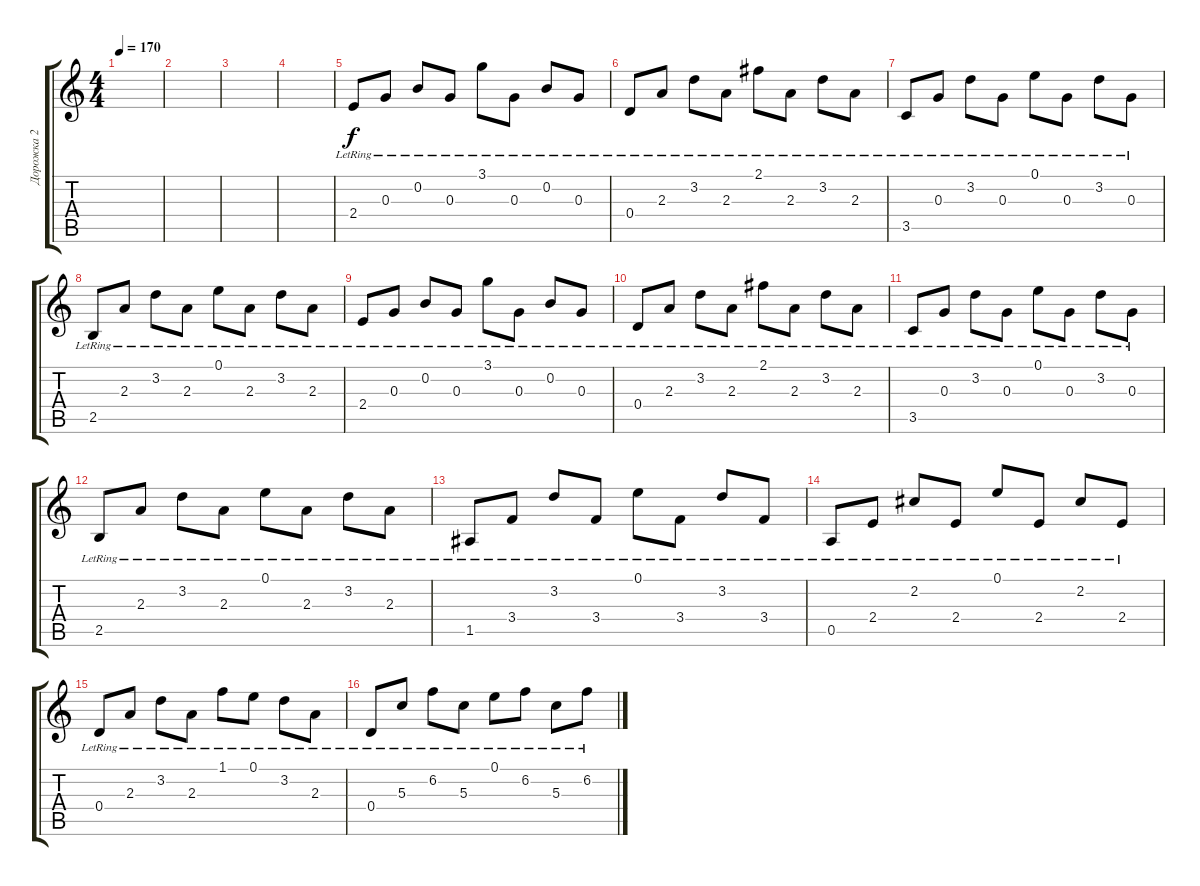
\track ("Дорожка 2" "Дорожка 2") {instrument electricguitarjazz}
\staff {score tabs}
\tuning (E4 B3 G3 D3 A2 D2) {hide}
\ts (4 4)
\tempo 170
\clef g2
\ks c
|
|
|
|
2.4{lr}.8 0.3{lr}.8 0.2{lr}.8 0.3{lr}.8 3.1{lr}.8 0.3{lr}.8 0.2{lr}.8 0.3{lr}.8 |
0.4{lr}.8 2.3{lr}.8 3.2{lr}.8 2.3{lr}.8 2.1{lr}.8 2.3{lr}.8 3.2{lr}.8 2.3{lr}.8 |
3.5{lr}.8 0.3{lr}.8 3.2{lr}.8 0.3{lr}.8 0.1{lr}.8 0.3{lr}.8 3.2{lr}.8 0.3{lr}.8 |
2.5{lr}.8 2.3{lr}.8 3.2{lr}.8 2.3{lr}.8 0.1{lr}.8 2.3{lr}.8 3.2{lr}.8 2.3{lr}.8 |
2.4{lr}.8 0.3{lr}.8 0.2{lr}.8 0.3{lr}.8 3.1{lr}.8 0.3{lr}.8 0.2{lr}.8 0.3{lr}.8 |
0.4{lr}.8 2.3{lr}.8 3.2{lr}.8 2.3{lr}.8 2.1{lr}.8 2.3{lr}.8 3.2{lr}.8 2.3{lr}.8 |
3.5{lr}.8 0.3{lr}.8 3.2{lr}.8 0.3{lr}.8 0.1{lr}.8 0.3{lr}.8 3.2{lr}.8 0.3{lr}.8 |
2.5{lr}.8 2.3{lr}.8 3.2{lr}.8 2.3{lr}.8 0.1{lr}.8 2.3{lr}.8 3.2{lr}.8 2.3{lr}.8 |
1.5{lr}.8 3.4{lr}.8 3.2{lr}.8 3.4{lr}.8 0.1{lr}.8 3.4{lr}.8 3.2{lr}.8 3.4{lr}.8 |
0.5{lr}.8 2.4{lr}.8 2.2{lr}.8 2.4{lr}.8 0.1{lr}.8 2.4{lr}.8 2.2{lr}.8 2.4{lr}.8 |
0.4{lr}.8 2.3{lr}.8 3.2{lr}.8 2.3{lr}.8 1.1{lr}.8 0.1{lr}.8 3.2{lr}.8 2.3{lr}.8 |
0.4{lr}.8 5.3{lr}.8 6.2{lr}.8 5.3{lr}.8 0.1{lr}.8 6.2{lr}.8 5.3{lr}.8 6.2{lr}.8
